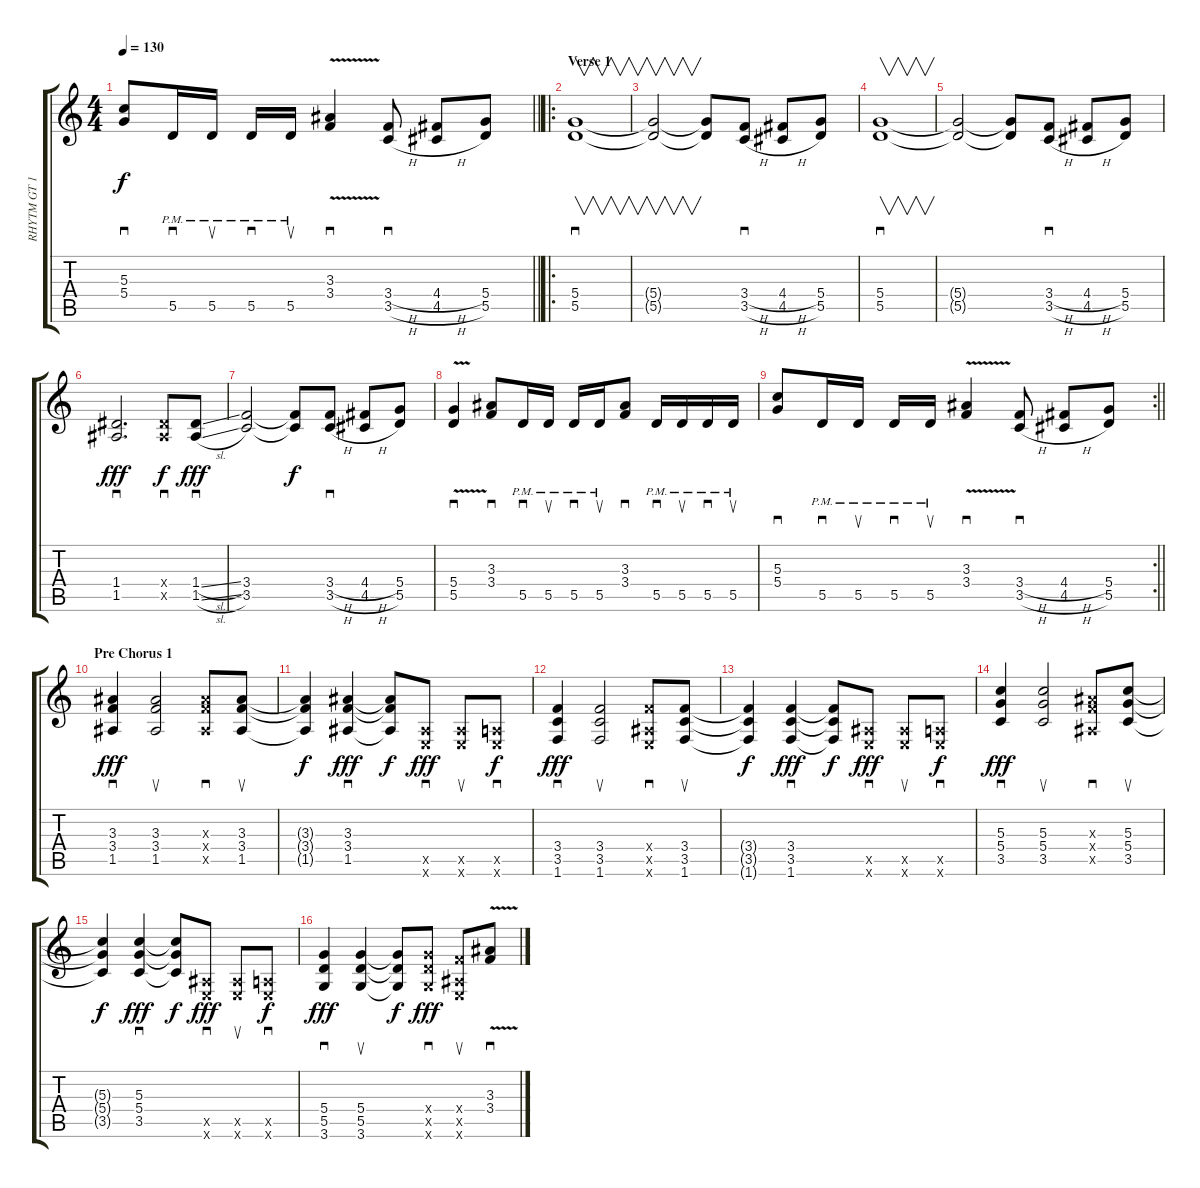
\track ("RHYTM GT 1" "RHYTM GT 1") {instrument distortionguitar}
\staff {score tabs}
\tuning (E4 B3 G3 D3 A2 E2) {hide}
\ts (4 4)
\tempo 130
\clef g2
\barLineRight lightlight
\ks c
(5.3 5.4).8{sd dy f} 5.5{pm}.16{sd} 5.5{pm}.16{su} 5.5{pm}.16{sd} 5.5{pm}.16{su} (3.3{v} 3.4{v}).4{sd} (3.4{h} 3.5{h}).8{sd} (4.4{h} 4.5{h}).8 (5.4 5.5).8 |
\ro
\section ("" "Verse 1")
(5.4 5.5).1{v sd} |
(5.4{t} 5.5{t}).2{v} (5.4{t} 5.5{t}).8 (3.4{h} 3.5{h}).8{sd} (4.4{h} 4.5{h}).8 (5.4 5.5).8 |
(5.4 5.5).1{v sd} |
(5.4{t} 5.5{t}).2 (5.4{t} 5.5{t}).8 (3.4{h} 3.5{h}).8{sd} (4.4{h} 4.5{h}).8 (5.4 5.5).8 |
(1.4 1.5).2{d sd dy fff} (1.4{x} 1.5{x}).8{sd dy f} (1.4{sl} 1.5{sl}).8{sd dy fff} |
(3.4 3.5).2 (3.4{t} 3.5{t}).8{dy f} (3.4{h} 3.5{h}).8{sd} (4.4{h} 4.5{h}).8 (5.4 5.5).8 |
(5.4{v} 5.5{v}).4{sd} (3.3 3.4).8{sd} 5.5{pm}.16{sd} 5.5{pm}.16{su} 5.5{pm}.16{sd} 5.5{pm}.16{su} (3.3 3.4).8{sd} 5.5{pm}.16{sd} 5.5{pm}.16{su} 5.5{pm}.16{sd} 5.5{pm}.16{su} |
\rc 2
\barLineRight lightlight
(5.3 5.4).8{sd} 5.5{pm}.16{sd} 5.5{pm}.16{su} 5.5{pm}.16{sd} 5.5{pm}.16{su} (3.3{v} 3.4{v}).4{sd} (3.4{h} 3.5{h}).8{sd} (4.4{h} 4.5{h}).8 (5.4 5.5).8 |
\section ("" "Pre Chorus 1")
(3.3 3.4 1.5).4{sd dy fff} (3.3 3.4 1.5).2{su} (3.3{x} 3.4{x} 1.5{x}).8{sd} (3.3 3.4 1.5).8{su} |
(3.3{t} 3.4{t} 1.5{t}).4{dy f} (3.3 3.4 1.5).4{sd dy fff} (3.3{t} 3.4{t} 1.5{t}).8{dy f} (1.5{x} 0.6{x}).8{sd dy fff} (1.5{x} 0.6{x}).8{su} (0.5{x} 0.6{x}).8{sd dy f} |
(3.4 3.5 1.6).4{sd dy fff} (3.4 3.5 1.6).2{su} (3.4{x} 1.5{x} 0.6{x}).8{sd} (3.4 3.5 1.6).8{su} |
(3.4{t} 3.5{t} 1.6{t}).4{dy f} (3.4 3.5 1.6).4{sd dy fff} (3.4{t} 3.5{t} 1.6{t}).8{dy f} (1.5{x} 0.6{x}).8{sd dy fff} (1.5{x} 0.6{x}).8{su} (0.5{x} 0.6{x}).8{sd dy f} |
(5.3 5.4 3.5).4{sd dy fff} (5.3 5.4 3.5).2{su} (3.3{x} 3.4{x} 1.5{x}).8{sd} (5.3 5.4 3.5).8{su} |
(5.3{t} 5.4{t} 3.5{t}).4{dy f} (5.3 5.4 3.5).4{sd dy fff} (5.3{t} 5.4{t} 3.5{t}).8{dy f} (1.5{x} 0.6{x}).8{sd dy fff} (1.5{x} 0.6{x}).8{su} (0.5{x} 0.6{x}).8{sd dy f} |
(5.4 5.5 3.6).4{sd dy fff} (5.4 5.5 3.6).4{su} (5.4{t} 5.5{t} 3.6{t}).8{dy f} (5.4{x} 5.5{x} 3.6{x}).8{sd dy fff} (3.4{x} 1.5{x} 0.6{x}).8{su} (3.3{v} 3.4{v}).8{sd}
